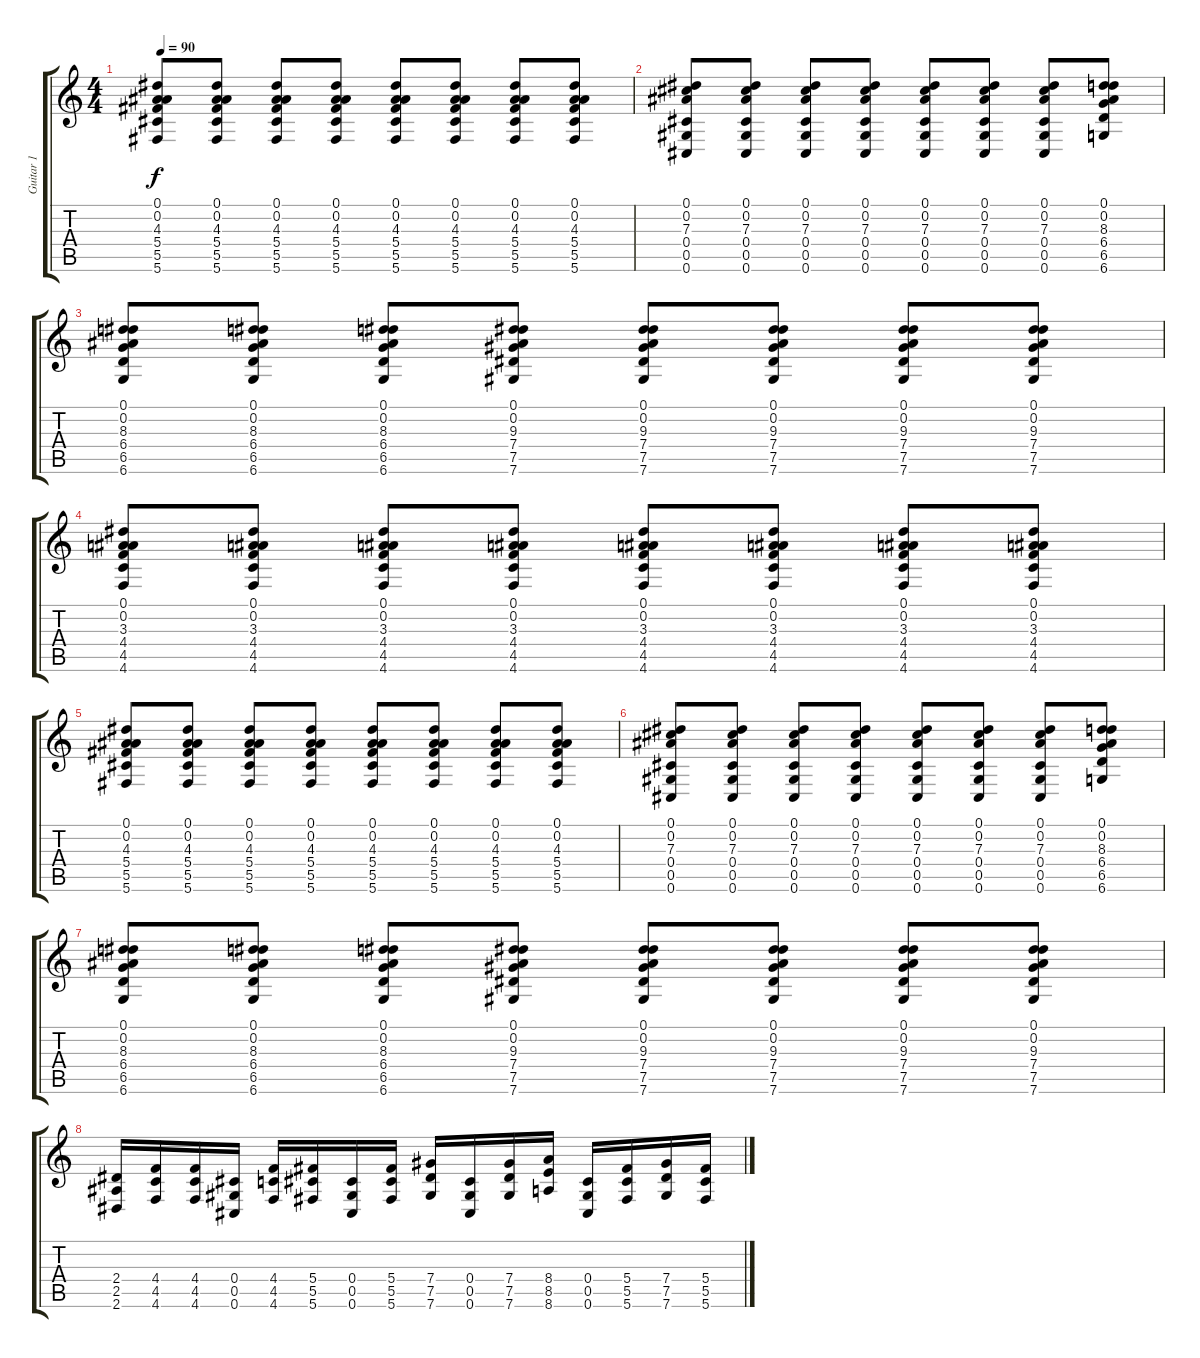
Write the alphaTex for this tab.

\track ("Guitar 1" "Guitar 1") {instrument distortionguitar}
\staff {score tabs}
\tuning (Eb4 Bb3 Gb3 Db3 Ab2 Db2) {hide}
\ts (4 4)
\tempo 90
\clef g2
\ks c
(0.1 0.2 4.3 5.4 5.5 5.6).8{dy f} (0.1 0.2 4.3 5.4 5.5 5.6).8 (0.1 0.2 4.3 5.4 5.5 5.6).8 (0.1 0.2 4.3 5.4 5.5 5.6).8 (0.1 0.2 4.3 5.4 5.5 5.6).8 (0.1 0.2 4.3 5.4 5.5 5.6).8 (0.1 0.2 4.3 5.4 5.5 5.6).8 (0.1 0.2 4.3 5.4 5.5 5.6).8 |
(0.1 0.2 7.3 0.4 0.5 0.6).8 (0.1 0.2 7.3 0.4 0.5 0.6).8 (0.1 0.2 7.3 0.4 0.5 0.6).8 (0.1 0.2 7.3 0.4 0.5 0.6).8 (0.1 0.2 7.3 0.4 0.5 0.6).8 (0.1 0.2 7.3 0.4 0.5 0.6).8 (0.1 0.2 7.3 0.4 0.5 0.6).8 (0.1 0.2 8.3 6.4 6.5 6.6).8 |
(0.1 0.2 8.3 6.4 6.5 6.6).8 (0.1 0.2 8.3 6.4 6.5 6.6).8 (0.1 0.2 8.3 6.4 6.5 6.6).8 (0.1 0.2 9.3 7.4 7.5 7.6).8 (0.1 0.2 9.3 7.4 7.5 7.6).8 (0.1 0.2 9.3 7.4 7.5 7.6).8 (0.1 0.2 9.3 7.4 7.5 7.6).8 (0.1 0.2 9.3 7.4 7.5 7.6).8 |
(0.1 0.2 3.3 4.4 4.5 4.6).8 (0.1 0.2 3.3 4.4 4.5 4.6).8 (0.1 0.2 3.3 4.4 4.5 4.6).8 (0.1 0.2 3.3 4.4 4.5 4.6).8 (0.1 0.2 3.3 4.4 4.5 4.6).8 (0.1 0.2 3.3 4.4 4.5 4.6).8 (0.1 0.2 3.3 4.4 4.5 4.6).8 (0.1 0.2 3.3 4.4 4.5 4.6).8 |
(0.1 0.2 4.3 5.4 5.5 5.6).8 (0.1 0.2 4.3 5.4 5.5 5.6).8 (0.1 0.2 4.3 5.4 5.5 5.6).8 (0.1 0.2 4.3 5.4 5.5 5.6).8 (0.1 0.2 4.3 5.4 5.5 5.6).8 (0.1 0.2 4.3 5.4 5.5 5.6).8 (0.1 0.2 4.3 5.4 5.5 5.6).8 (0.1 0.2 4.3 5.4 5.5 5.6).8 |
(0.1 0.2 7.3 0.4 0.5 0.6).8 (0.1 0.2 7.3 0.4 0.5 0.6).8 (0.1 0.2 7.3 0.4 0.5 0.6).8 (0.1 0.2 7.3 0.4 0.5 0.6).8 (0.1 0.2 7.3 0.4 0.5 0.6).8 (0.1 0.2 7.3 0.4 0.5 0.6).8 (0.1 0.2 7.3 0.4 0.5 0.6).8 (0.1 0.2 8.3 6.4 6.5 6.6).8 |
(0.1 0.2 8.3 6.4 6.5 6.6).8 (0.1 0.2 8.3 6.4 6.5 6.6).8 (0.1 0.2 8.3 6.4 6.5 6.6).8 (0.1 0.2 9.3 7.4 7.5 7.6).8 (0.1 0.2 9.3 7.4 7.5 7.6).8 (0.1 0.2 9.3 7.4 7.5 7.6).8 (0.1 0.2 9.3 7.4 7.5 7.6).8 (0.1 0.2 9.3 7.4 7.5 7.6).8 |
(2.4 2.5 2.6).16 (4.4 4.5 4.6).16 (4.4 4.5 4.6).16 (0.4 0.5 0.6).16 (4.4 4.5 4.6).16 (5.4 5.5 5.6).16 (0.4 0.5 0.6).16 (5.4 5.5 5.6).16 (7.4 7.5 7.6).16 (0.4 0.5 0.6).16 (7.4 7.5 7.6).16 (8.4 8.5 8.6).16 (0.4 0.5 0.6).16 (5.4 5.5 5.6).16 (7.4 7.5 7.6).16 (5.4 5.5 5.6).16
